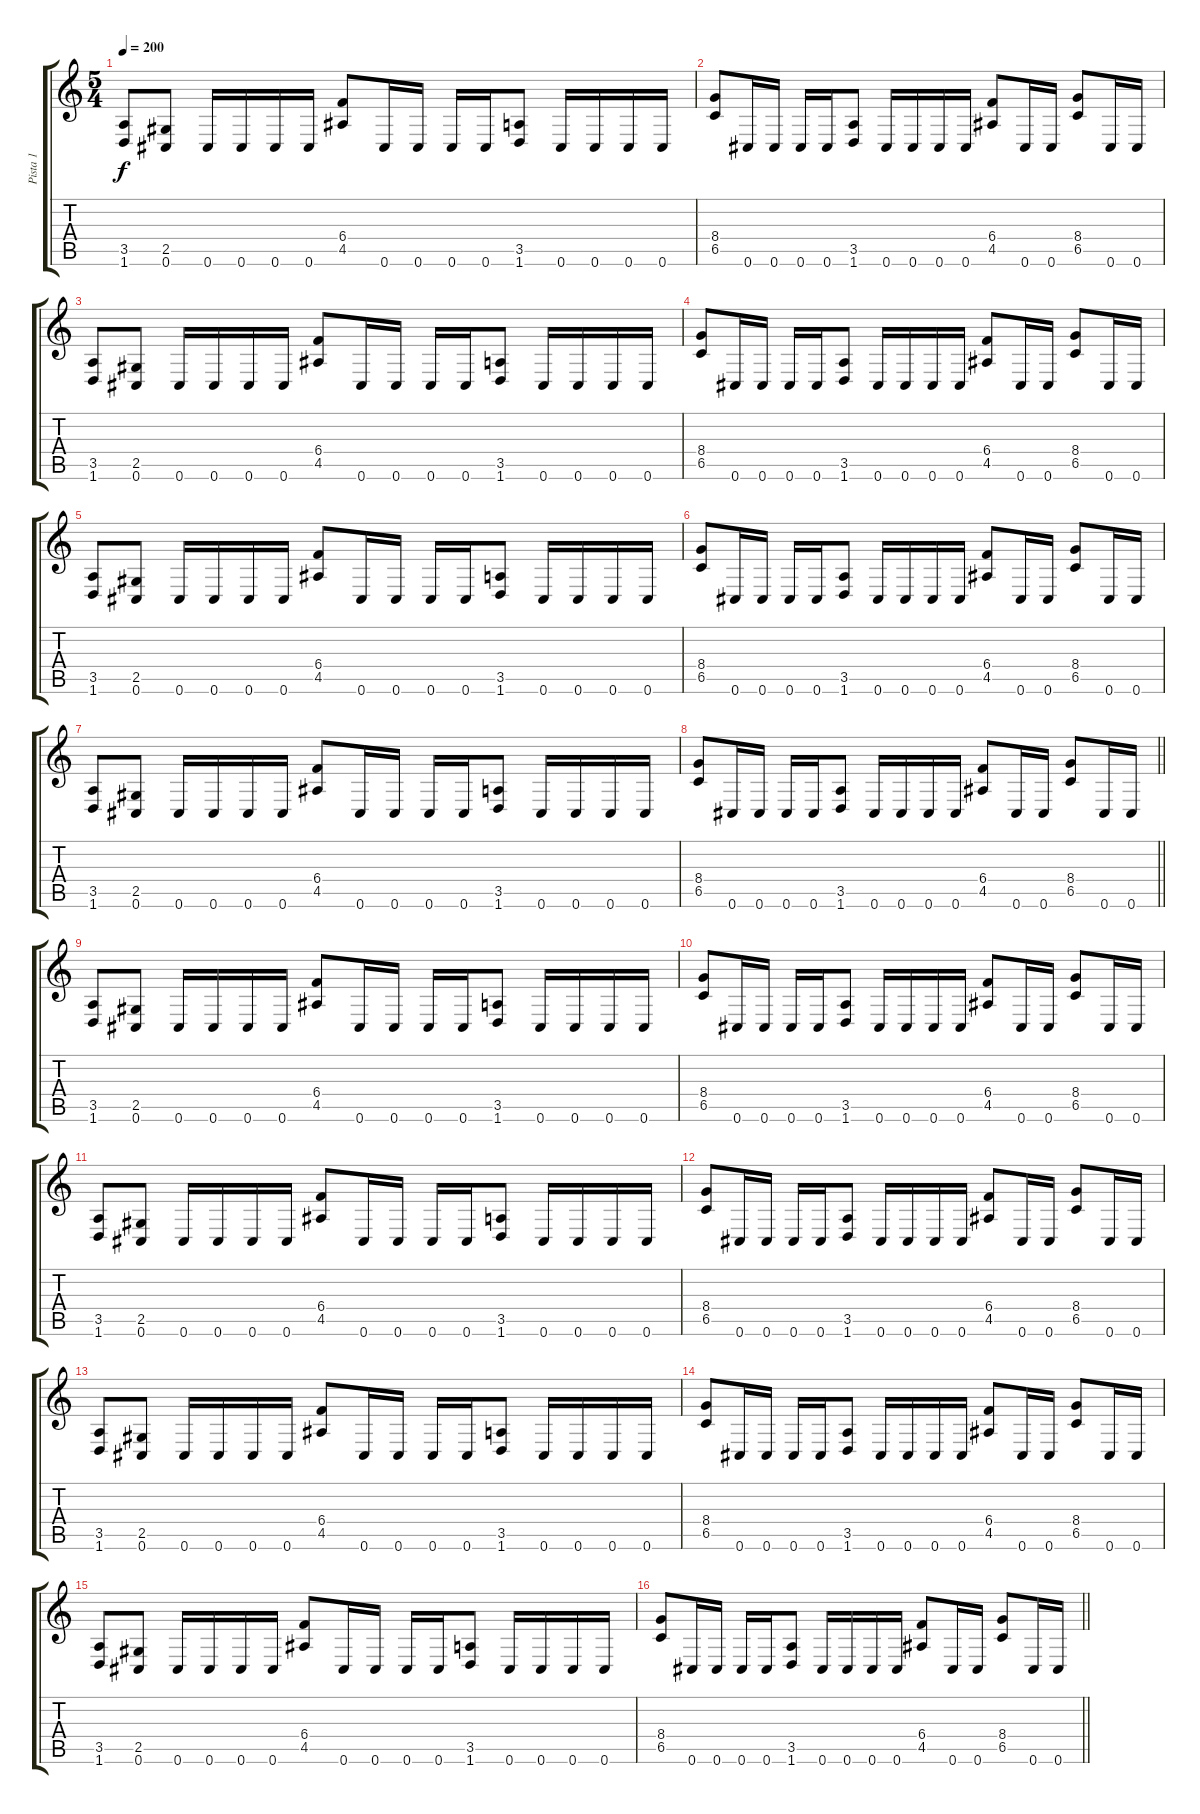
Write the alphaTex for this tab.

\track ("Pista 1" "Pista 1") {instrument distortionguitar}
\staff {score tabs}
\tuning (Db4 Ab3 E3 B2 Gb2 Db2) {hide}
\ts (5 4)
\tempo 200
\clef g2
\ks c
(3.5 1.6).8{dy f} (2.5 0.6).8 0.6.16 0.6.16 0.6.16 0.6.16 (6.4 4.5).8 0.6.16 0.6.16 0.6.16 0.6.16 (3.5 1.6).8 0.6.16 0.6.16 0.6.16 0.6.16 |
(8.4 6.5).8 0.6.16 0.6.16 0.6.16 0.6.16 (3.5 1.6).8 0.6.16 0.6.16 0.6.16 0.6.16 (6.4 4.5).8 0.6.16 0.6.16 (8.4 6.5).8 0.6.16 0.6.16 |
(3.5 1.6).8 (2.5 0.6).8 0.6.16 0.6.16 0.6.16 0.6.16 (6.4 4.5).8 0.6.16 0.6.16 0.6.16 0.6.16 (3.5 1.6).8 0.6.16 0.6.16 0.6.16 0.6.16 |
(8.4 6.5).8 0.6.16 0.6.16 0.6.16 0.6.16 (3.5 1.6).8 0.6.16 0.6.16 0.6.16 0.6.16 (6.4 4.5).8 0.6.16 0.6.16 (8.4 6.5).8 0.6.16 0.6.16 |
(3.5 1.6).8 (2.5 0.6).8 0.6.16 0.6.16 0.6.16 0.6.16 (6.4 4.5).8 0.6.16 0.6.16 0.6.16 0.6.16 (3.5 1.6).8 0.6.16 0.6.16 0.6.16 0.6.16 |
(8.4 6.5).8 0.6.16 0.6.16 0.6.16 0.6.16 (3.5 1.6).8 0.6.16 0.6.16 0.6.16 0.6.16 (6.4 4.5).8 0.6.16 0.6.16 (8.4 6.5).8 0.6.16 0.6.16 |
(3.5 1.6).8 (2.5 0.6).8 0.6.16 0.6.16 0.6.16 0.6.16 (6.4 4.5).8 0.6.16 0.6.16 0.6.16 0.6.16 (3.5 1.6).8 0.6.16 0.6.16 0.6.16 0.6.16 |
\barLineRight lightlight
(8.4 6.5).8 0.6.16 0.6.16 0.6.16 0.6.16 (3.5 1.6).8 0.6.16 0.6.16 0.6.16 0.6.16 (6.4 4.5).8 0.6.16 0.6.16 (8.4 6.5).8 0.6.16 0.6.16 |
(3.5 1.6).8 (2.5 0.6).8 0.6.16 0.6.16 0.6.16 0.6.16 (6.4 4.5).8 0.6.16 0.6.16 0.6.16 0.6.16 (3.5 1.6).8 0.6.16 0.6.16 0.6.16 0.6.16 |
(8.4 6.5).8 0.6.16 0.6.16 0.6.16 0.6.16 (3.5 1.6).8 0.6.16 0.6.16 0.6.16 0.6.16 (6.4 4.5).8 0.6.16 0.6.16 (8.4 6.5).8 0.6.16 0.6.16 |
(3.5 1.6).8 (2.5 0.6).8 0.6.16 0.6.16 0.6.16 0.6.16 (6.4 4.5).8 0.6.16 0.6.16 0.6.16 0.6.16 (3.5 1.6).8 0.6.16 0.6.16 0.6.16 0.6.16 |
(8.4 6.5).8 0.6.16 0.6.16 0.6.16 0.6.16 (3.5 1.6).8 0.6.16 0.6.16 0.6.16 0.6.16 (6.4 4.5).8 0.6.16 0.6.16 (8.4 6.5).8 0.6.16 0.6.16 |
(3.5 1.6).8 (2.5 0.6).8 0.6.16 0.6.16 0.6.16 0.6.16 (6.4 4.5).8 0.6.16 0.6.16 0.6.16 0.6.16 (3.5 1.6).8 0.6.16 0.6.16 0.6.16 0.6.16 |
(8.4 6.5).8 0.6.16 0.6.16 0.6.16 0.6.16 (3.5 1.6).8 0.6.16 0.6.16 0.6.16 0.6.16 (6.4 4.5).8 0.6.16 0.6.16 (8.4 6.5).8 0.6.16 0.6.16 |
(3.5 1.6).8 (2.5 0.6).8 0.6.16 0.6.16 0.6.16 0.6.16 (6.4 4.5).8 0.6.16 0.6.16 0.6.16 0.6.16 (3.5 1.6).8 0.6.16 0.6.16 0.6.16 0.6.16 |
\barLineRight lightlight
(8.4 6.5).8 0.6.16 0.6.16 0.6.16 0.6.16 (3.5 1.6).8 0.6.16 0.6.16 0.6.16 0.6.16 (6.4 4.5).8 0.6.16 0.6.16 (8.4 6.5).8 0.6.16 0.6.16
